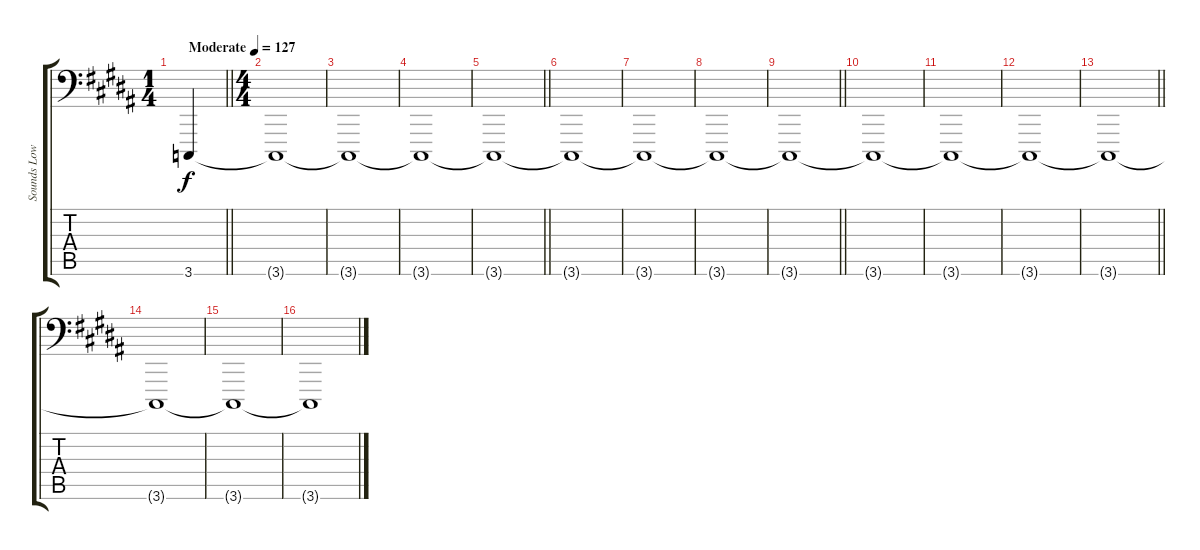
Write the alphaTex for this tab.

\track ("Sounds Low" "Sounds Low") {instrument fx2soundtrack}
\staff {score tabs}
\tuning (B2 Gb2 D2 A1 E1 A0) {hide}
\ts (1 4)
\tempo (127 "Moderate")
\clef f4
\barLineRight lightlight
\ks b
3.6.4{dy f instrument fx2soundtrack} |
\ts (4 4)
3.6{t}.1 |
3.6{t}.1 |
3.6{t}.1 |
\barLineRight lightlight
3.6{t}.1 |
3.6{t}.1 |
3.6{t}.1 |
3.6{t}.1 |
\barLineRight lightlight
3.6{t}.1 |
3.6{t}.1 |
3.6{t}.1 |
3.6{t}.1 |
\barLineRight lightlight
3.6{t}.1 |
3.6{t}.1 |
3.6{t}.1 |
3.6{t}.1
